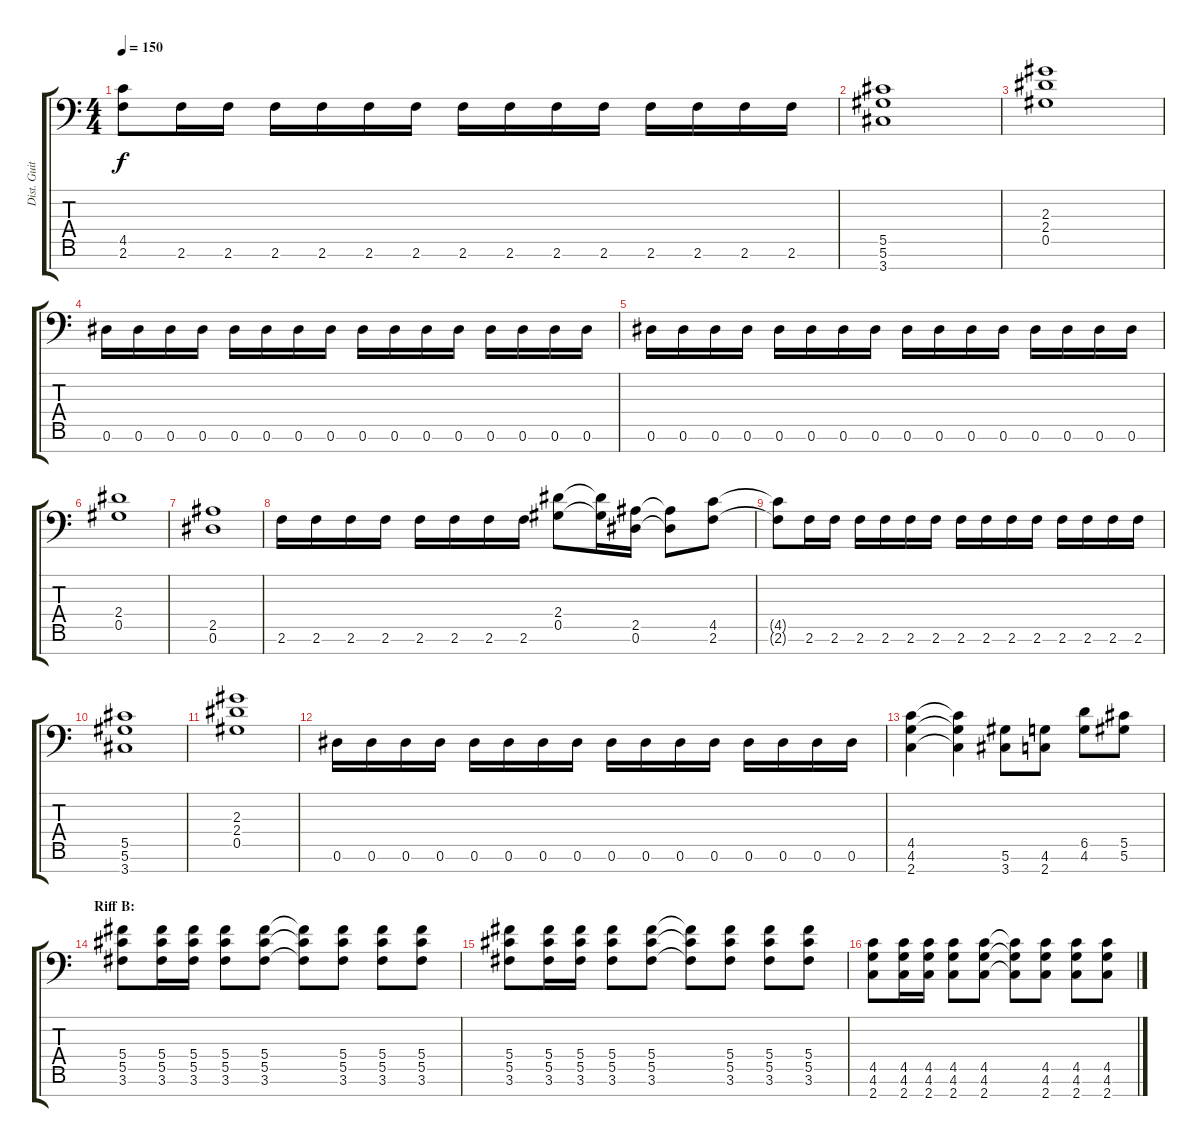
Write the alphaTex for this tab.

\track ("Dist. Guitar 2" "Dist. Guit") {instrument distortionguitar}
\staff {score tabs}
\tuning (Eb4 Bb3 Gb3 Db3 Ab2 Eb2 Bb1) {hide}
\ts (4 4)
\tempo 150
\clef f4
\ks c
(4.5{t} 2.6{t}).8{dy f} 2.6.16 2.6.16 2.6.16 2.6.16 2.6.16 2.6.16 2.6.16 2.6.16 2.6.16 2.6.16 2.6.16 2.6.16 2.6.16 2.6.16 |
(5.5 5.6 3.7).1 |
(2.3 2.4 0.5).1 |
0.6.16 0.6.16 0.6.16 0.6.16 0.6.16 0.6.16 0.6.16 0.6.16 0.6.16 0.6.16 0.6.16 0.6.16 0.6.16 0.6.16 0.6.16 0.6.16 |
0.6.16 0.6.16 0.6.16 0.6.16 0.6.16 0.6.16 0.6.16 0.6.16 0.6.16 0.6.16 0.6.16 0.6.16 0.6.16 0.6.16 0.6.16 0.6.16 |
(2.4 0.5).1 |
(2.5 0.6).1 |
2.6.16 2.6.16 2.6.16 2.6.16 2.6.16 2.6.16 2.6.16 2.6.16 (2.4 0.5).8 (2.4{t} 0.5{t}).16 (2.5 0.6).16 (2.5{t} 0.6{t}).8 (4.5 2.6).8 |
(4.5{t} 2.6{t}).8 2.6.16 2.6.16 2.6.16 2.6.16 2.6.16 2.6.16 2.6.16 2.6.16 2.6.16 2.6.16 2.6.16 2.6.16 2.6.16 2.6.16 |
(5.5 5.6 3.7).1 |
(2.3 2.4 0.5).1 |
0.6.16 0.6.16 0.6.16 0.6.16 0.6.16 0.6.16 0.6.16 0.6.16 0.6.16 0.6.16 0.6.16 0.6.16 0.6.16 0.6.16 0.6.16 0.6.16 |
(4.5 4.6 2.7).4 (4.5{t} 4.6{t} 2.7{t}).4 (5.6 3.7).8 (4.6 2.7).8 (6.5 4.6).8 (5.5 5.6).8 |
\section ("" "Riff B:")
(5.4 5.5 3.6).8 (5.4 5.5 3.6).16 (5.4 5.5 3.6).16 (5.4 5.5 3.6).8 (5.4 5.5 3.6).8 (5.4{t} 5.5{t} 3.6{t}).8 (5.4 5.5 3.6).8 (5.4 5.5 3.6).8 (5.4 5.5 3.6).8 |
(5.4 5.5 3.6).8 (5.4 5.5 3.6).16 (5.4 5.5 3.6).16 (5.4 5.5 3.6).8 (5.4 5.5 3.6).8 (5.4{t} 5.5{t} 3.6{t}).8 (5.4 5.5 3.6).8 (5.4 5.5 3.6).8 (5.4 5.5 3.6).8 |
(4.5 4.6 2.7).8 (4.5 4.6 2.7).16 (4.5 4.6 2.7).16 (4.5 4.6 2.7).8 (4.5 4.6 2.7).8 (4.5{t} 4.6{t} 2.7{t}).8 (4.5 4.6 2.7).8 (4.5 4.6 2.7).8 (4.5 4.6 2.7).8
